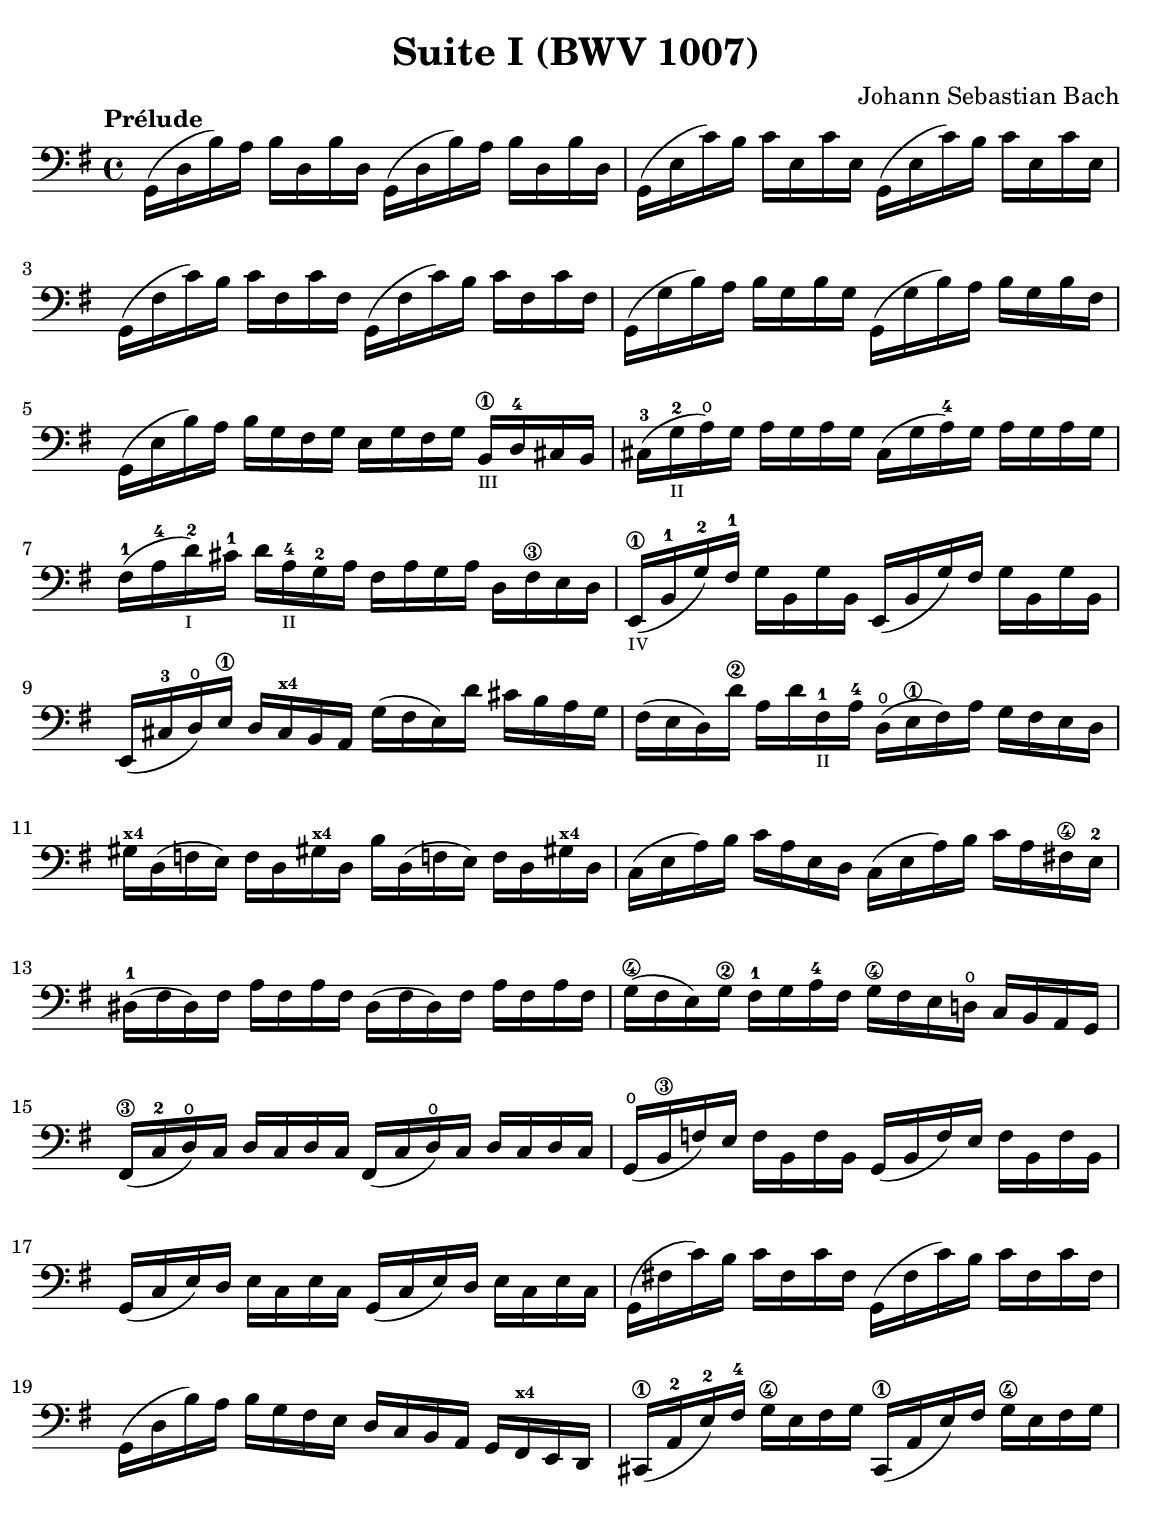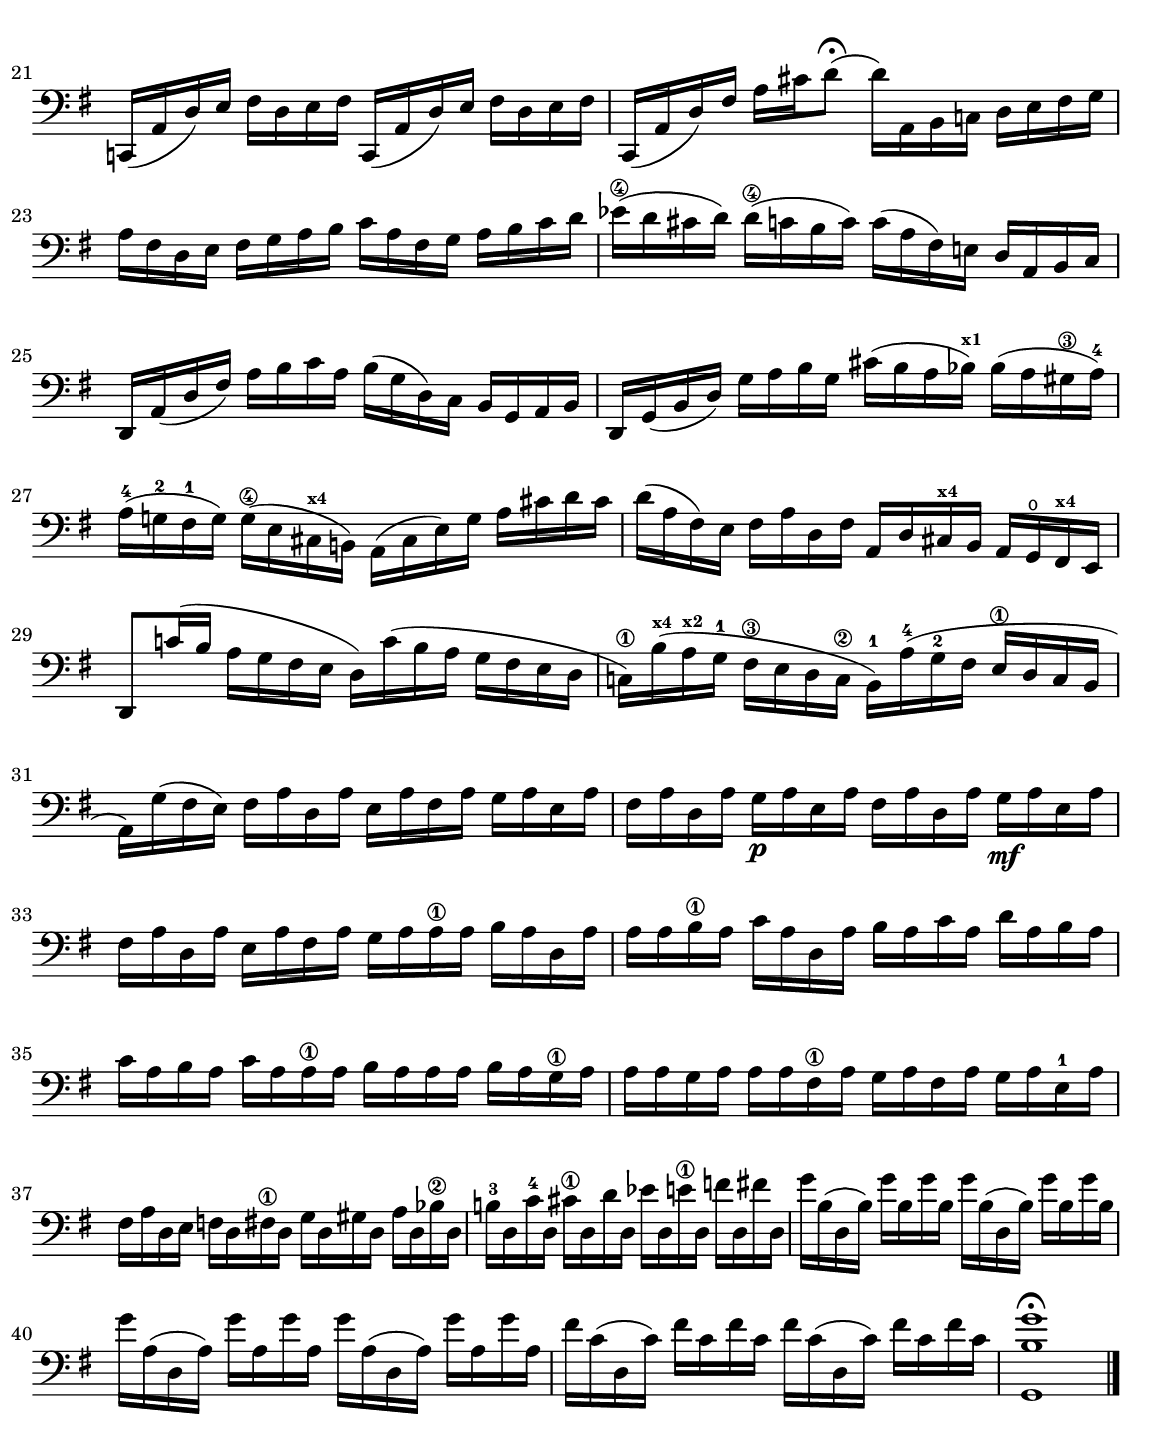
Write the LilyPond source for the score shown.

#(set-global-staff-size 21)

\version "2.18.2"

\header {
  title = "Suite I (BWV 1007)"
  composer = "Johann Sebastian Bach"
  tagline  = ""
}

\language "italiano"

% iPad Pro 12.9

\paper {
  paper-width  = 195\mm
  paper-height = 260\mm
  indent = #0
  page-count = #2
  line-width = #184
  print-page-number = ##f
  ragged-last-bottom = ##t
  ragged-bottom = ##f
%  ragged-last = ##t
}

% \phrasingSlurDashed
% \SlurDashed
% \slurSolid

\score {
  \new Staff {
    \override Hairpin.to-barline = ##f
    \tempo "Prélude"
    \time 4/4
    \key sol \major
    \clef "bass"
    \set fingeringOrientations = #'(bottom)
    | sol,16( re16 si16)   la16 si16  re16  si16  re16
      sol,16( re16 si16)   la16 si16  re16  si16  re16
    | sol,16( mi16 do'16)  si16 do'16 mi16  do'16 mi16
      sol,16( mi16 do'16)  si16 do'16 mi16  do'16 mi16
    | sol,16( fad16 do'16) si16 do'16 fad16 do'16 fad16
      sol,16( fad16 do'16) si16 do'16 fad16 do'16 fad16
    | sol,16( sol16 si16)  la16 si16  sol16 si16  sol16
      sol,16( sol16 si16)  la16 si16[ sol16 si16  fad16]
    | sol,16( mi16 si16)   la16 si16  sol16 fad16 sol16
      mi16 sol16 fad16 sol16
      si,16\1_\markup{\teeny III} re16-4 dod16 si,16
    | dod16-3( sol16_\markup{\teeny II}-2 la16)\open sol16
      la16 sol16 la16 sol16
      dod16( sol16 la16-4) sol16 la16 sol16 la16 sol16
    | fad16-1( la16-4 re'16-2_\markup{\teeny I}) dod'16-1
      re'16 la16-4_\markup{\teeny II} sol16-2 la16
      fad16 la16 sol16 la16 re16 fad16\3 mi16 re16
    | mi,16\1_\markup{\teeny IV}( si,16-1 sol16-2) fad16-1
      sol16 si,16 sol16 si,16
      mi,16(si,16 sol16) fad16 sol16 si,16 sol16 si,16
    | mi,16( dod16-3 re16)\open
      mi16\1 re16 dod16^\markup{\bold\teeny x4} si,16 la,16
      sol16( fad16 mi16) re'16 dod'16 si16 la16 sol16
    | fad16( mi16 re16) re'16\2 la16 re'16 fad16-1_\markup{\teeny II}
      la16-4 re16(\open mi16\1 fad16) la16 sol16 fad16 mi16 re16
    | sold16^\markup{\bold\teeny x4} re16( fa16 mi16)
      fa16 re16 sold!16^\markup{\bold\teeny x4}
      re16 si16 re16( fa!16 mi16) fa16 re16 sold!16^\markup{\bold\teeny x4} re16
    | do16( mi16 la16) si16 do'16 la16 mi16 re16
      do16( mi16 la16) si16 do'16 la16 fad!16\4 mi16-2
    | red16-1( fad16 red16) fad16 la16 fad16 la16 fad16
      red16( fad16 red16) fad16 la16 fad16 la16 fad16
    | sol16(\4 fad16 mi16) sol16\2 fad16-1 sol16 la16-4 fad16
      sol16\4 fad16 mi16 re!16\open do16 si,16 la,16 sol,16
    | fad,16\3( do16-2 re16\open) do16 re16 do16 re16 do16
      fad,16( do16 re16\open) do16 re16 do16 re16 do16
    | sol,16(\open si,16\3 fa16) mi16 fa16 si,16 fa16 si,16
      sol,16_( si,16 fa16) mi16 fa16 si,16 fa16 si,16
    | sol,16( do16 mi16) re16 mi16 do16 mi16 do16
      sol,16( do16 mi16) re16 mi16 do16 mi16 do16
    | sol,16( fad!16 do'16) si16 do'16 fad16 do'16 fad16
      sol,16( fad16 do'16) si16 do'16 fad16 do'16 fad16
    | sol,16( re16 si16) la16 si16 sol16 fad16 mi16
      re16 do16 si,16 la,16 sol,16
      fad,16^\markup{\bold\teeny x4} mi,16 re,16
    | dod,16\1( la,16-2 mi16-2) fad16-4 sol16\4 mi16 fad16 sol16
      dod,16\1( la,16 mi16) fad16 sol16\4 mi16 fad16 sol16
    | do,!16( la,16 re16) mi16 fad16 re16 mi16 fad16
      do,16( la,16 re16) mi16 fad16 re16 mi16 fad16
    | do,16( la,16 re16) fad16 la16 dod'16 re'8\fermata(
      re'16) la,16 si,16 do!16 re16 mi16 fad16 sol16
    | la16 fad16 re16 mi16 fad16 sol16 la16 si16
      do'16 la16 fad16 sol16 la16 si16 do'16 re'16
    | mib'16\4( re'16 dod'16 re'16) re'16\4( do'!16 si16 do'16)
      do'16( la16 fad16) mi!16 re16 la,16 si,16 do16
    | re,16 la,16( re16 fad16) la16 si16 do'16 la16
      si16( sol16 re16) do16 si,16 sol,16 la,16 si,16
    | re,16 sol,16( si,16 re16) sol16 la16
      si16 sol16 dod'16( si16 la16 sib16)^\markup{\bold\teeny x1}
      sib16( la16 sold16\3 la16)-4
    | la16-4( sol!16-2 fad16-1 sol16) sol16\4(
      mi16 dod16^\markup{\bold\teeny x4} si,!16)
      la,16( dod16 mi16) sol16 la16 dod'16 re'16 dod'16
    | re'16( la16 fad16) mi16 fad16 la16 re16
      fad16 la,16 re16 dod16^\markup{\bold\teeny x4} si,16
      la,16 sol,16\open fad,16^\markup{\bold\teeny x4} mi,16
    | re,8 do'!16( si16 la16 sol16 fad16 mi16
      re16) do'16( si16 la16 sol16 fad16 mi16 re16
    | do!16\1) si16(^\markup{\bold\teeny x4}
      la16^\markup{\bold\teeny x2} sol16-1 fad16\3 mi16 re16 do16\2
      si,16-1) la16-4( sol16-2 fad16 mi16\1 re16 do16 si,16
    | la,16) sol16( fad16 mi16) fad16 la16 re16 la16
      mi16 la16 fad16 la16 sol16 la16 mi16 la16
    | fad16 la16 re16 la16 sol16\p la16 mi16 la16
      fad16 la16 re16 la16 sol16\mf la16 mi16 la16
    | fad16 la16 re16 la16 mi16 la16 fad16 la16
 %       <<{\skip 16 la16[ \skip 16 la16]}\\
 %         {sol16[ \skip 16 la16_\1] \skip 16}>>
 %       <<{\skip 16 la16[ \skip 16 la16]}\\
 %         {si16[ \skip 16 re16] \skip 16}>>
      sol16 la16 la16\1 la16 si16 la16 re16 la16
%      | <<{\skip 16 la16[ \skip 16 la16] \skip 16 la16[ \skip 16 la16]
%           \skip 16 la16[ \skip 16 la16] \skip 16 la16[ \skip 16 la16]}\\
%          {la16[ \skip 16 si16_\1] \skip 16 do'16[ \skip 16 re16] \skip 16
%           si16[ \skip 16 do'16] \skip 16 re'16[ \skip 16 si16] \skip16}>>
    | la16 la16 si16\1 la16 do'16 la16 re16 la16
      si16 la16 do'16 la16 re'16 la16 si16 la16
 %     | <<{\skip 16 la16[ \skip 16 la16] \skip 16 la16[ \skip 16 la16]
 %          \skip 16 la16[ \skip 16 la16] \skip 16 la16[ \skip 16 la16]}\\
 %         {do'16[ \skip 16 si16] \skip 16 do'16[ \skip 16 la16_\1] \skip 16
 %          si16[ \skip 16 la16] \skip 16 si16[ \skip 16 sol16_\1] \skip 16}>>
    | do'16 la16 si16 la16 do'16 la16 la16\1 la16
      si16 la16 la16 la16 si16 la16 sol16\1 la16
 %     | <<{\skip 16 la16[ \skip 16 la16] \skip 16 la16[ \skip 16 la16]}\\
 %         {la16[ \skip 16 sol16] \skip 16 la16[ \skip 16 fad16_\1] \skip 16}>>
    | la16 la16 sol16 la16 la16 la16 fad16\1 la16
      sol16 la16 fad16 la16 sol16 la16 mi16-1 la16
    | fad16 la16 re16 mi16 fa!16 re16 fad16\1 re16
      sol16 re16 sold16 re16 la16 re16 sib16\2 re16
    | si!16-3 re16 do'16-4 re16 dod'16\1 re16 re'16 re16
      mib'16 re16 mi'!16\1 re16 fa'!16 re16 fad'16 re16
    | sol'16 si16( re16 si16) sol'16 si16 sol'16 si16
      sol'16 si16( re16 si16) sol'16 si16 sol'16 si16
    | sol'16 la16( re16 la16) sol'16 la16 sol'16 la16
      sol'16 la16( re16 la16) sol'16 la16 sol'16 la16
    | fad'16 do'16( re16 do'16) fad'16 do'16 fad'16 do'16
      fad'16 do'16( re16 do'16) fad'16 do'16 fad'16 do'16
    | <<sol,1 si1 sol'1\fermata>>

    \bar "|."
  }
}
